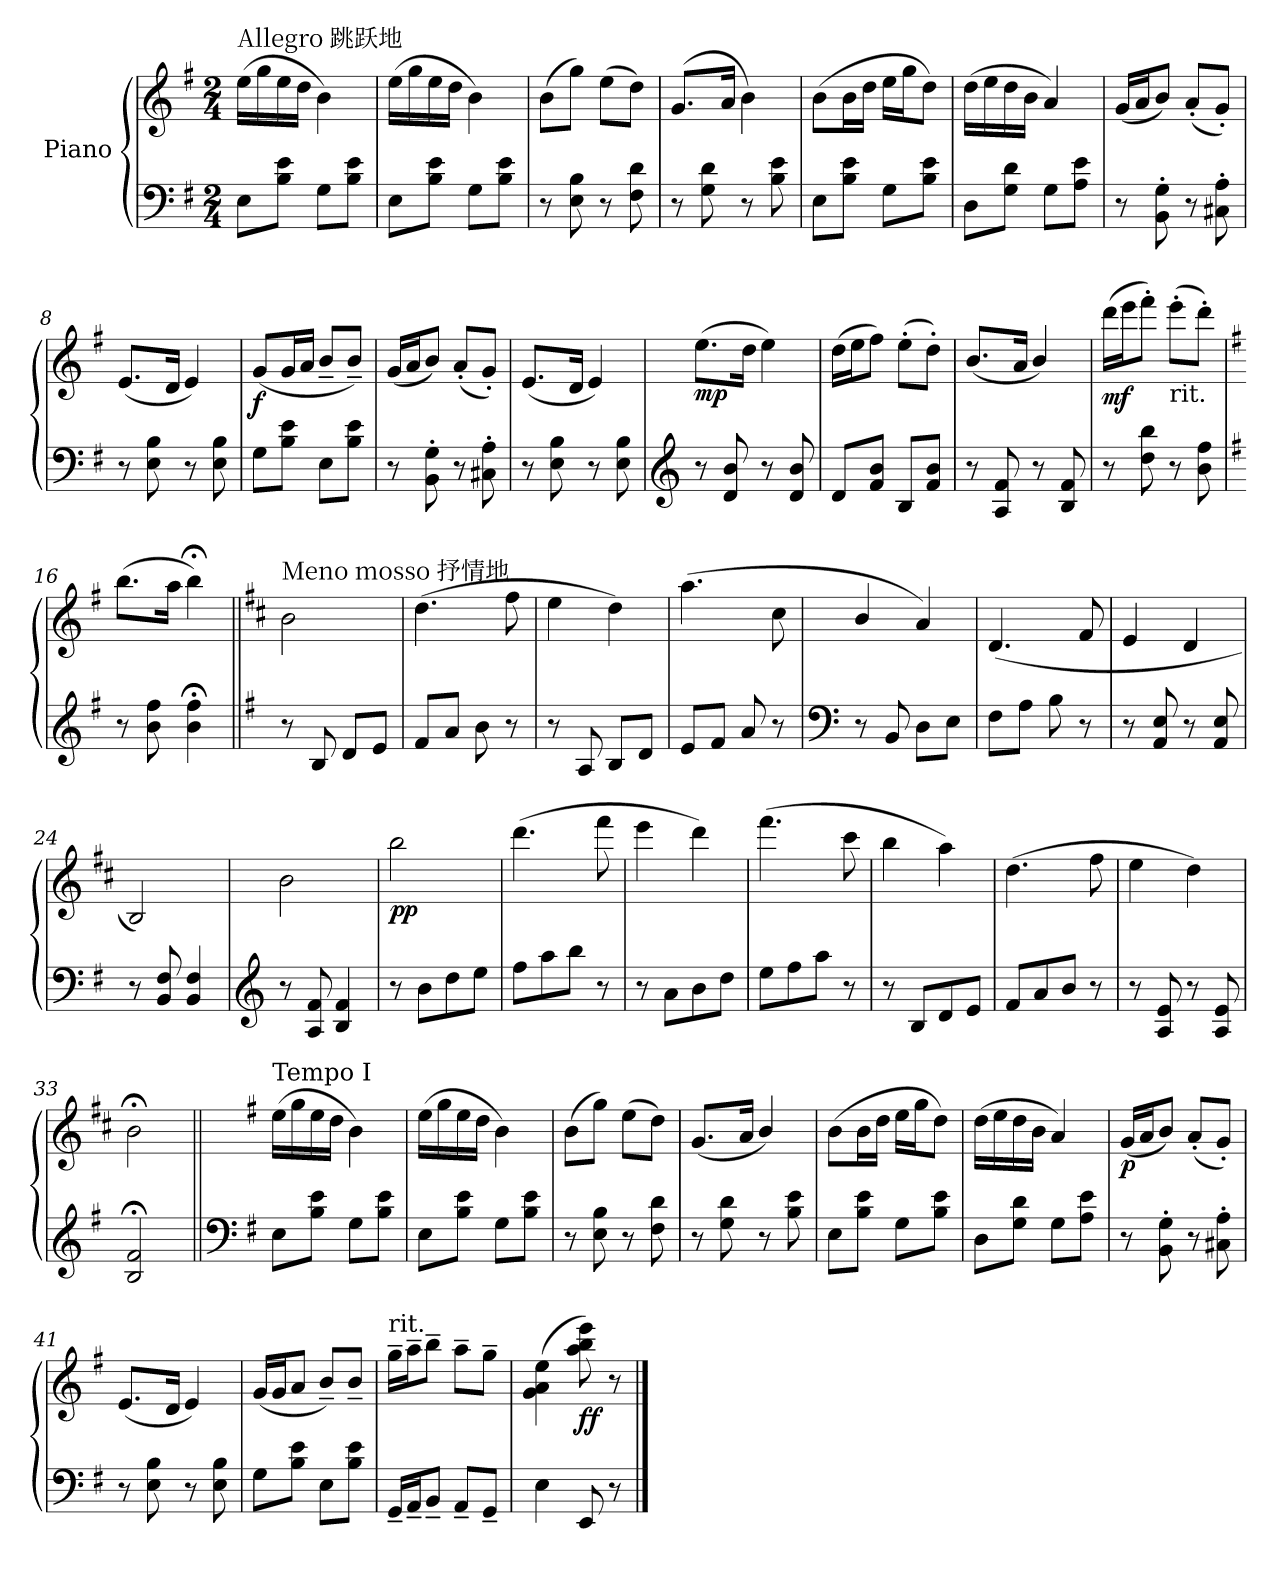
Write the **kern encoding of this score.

**kern	**kern	**dynam
*part1	*part1	*part1
*staff2	*staff1	*staff1/2
*I"Piano	*	*
*clefF4	*clefG2	*
*k[f#]	*k[f#]	*
*M2/4	*M2/4	*
=1	=1	=1
!	!LO:TX:a:t=Allegro 跳跃地	!
8E<\L	(>16ee>\LL	.
.	16gg\	.
8B\<< 8e\<<J	16ee\	.
.	16dd\JJ	.
8G<\L	4b\)	.
8B\ 8e\J	.	.
=2	=2	=2
8E\L	(>16ee\LL	.
.	16gg\	.
8B\ 8e\J	16ee\	.
.	16dd\JJ	.
8G\L	4b\)	.
8B\ 8e\J	.	.
=3	=3	=3
8r	(>8b>\L	.
8E\ 8B\	8gg\J)	.
8r	(>8ee\L	.
8F#\ 8d\	8dd\J)	.
=4	=4	=4
8r	(<8.g/L	.
8G\ 8d\	.	.
.	16a/Jk	.
8r	4b\)	.
8B\ 8e\	.	.
!!LO:LB:g=z
=5	=5	=5
8E\L	(>8b\L	.
8B\ 8e\J	16b\L	.
.	16dd\JJ	.
8G\L	16ee>\LL	.
.	16gg\J	.
8B\ 8e\J	8dd\J)	.
=6	=6	=6
8D<\L	(>16dd>\LL	.
.	16ee\	.
8G\<< 8d\<<J	16dd\	.
.	16b\JJ	.
8G<\L	4a/)	.
8A\<< 8e\<<J	.	.
=7	=7	=7
8r	(<16g>/LL	.
.	16a/J	.
8BB\'> 8G\'>	8b/J)	.
8r	(<8a'>/L	.
8C#X\'> 8A\'>	8g'>/J)	.
=8	=8	=8
8r	(<8.e/L	.
8E\ 8B\	.	.
.	16d/Jk	.
8r	4e/)	.
8E\ 8B\	.	.
!!LO:LB:g=z
=9	=9	=9
!	!	!LO:DY:b
8G\L	(<8g>/L	f
8B\ 8e\J	16g/L	.
.	16a/JJ	.
8E\L	8b~</L	.
8B\ 8e\J	8b~</J)	.
=10	=10	=10
8r	(<16g/LL	.
.	16a/J	.
8BB\'> 8G\'>	8b/J)	.
8r	(<8a'>/L	.
8C#X\'> 8A\'>	8g'>/J)	.
=11	=11	=11
8r	(<8.e>/L	.
8E\ 8B\	.	.
.	16d/Jk	.
8r	4e/)	.
8E\ 8B\	.	.
=12	=12	=12
*clefG2	*	*
!	!	!LO:DY:b
8r	(>8.ee>\L	mp
8d/ 8b/	.	.
.	16dd\Jk	.
8r	4ee\)	.
8d/ 8b/	.	.
!!LO:LB:g=z
=13	=13	=13
8d/L	(>16dd>\LL	.
.	16ee\J	.
8f#/ 8b/J	8ff#\J)	.
8B/L	(>8ee'>\L	.
8f#/ 8b/J	8dd'>\J)	.
=14	=14	=14
8r	(<8.b/L	.
8A/ 8f#/	.	.
.	16a/Jk	.
8r	4b/)	.
8B/ 8f#/	.	.
=15	=15	=15
!	!	!LO:DY:b
8r	(>16ddd>\LL	mf
.	16eee\J	.
8dd\ 8bb\	8fff#'>\J)	.
!	!LO:TX:b:t=rit.	!
8r	(>8eee'>\L	.
8b\ 8ff#\	8ddd'>\J)	.
=16	=16	=16
*k[f#]	*k[f#]	*
8r	(>8.bb\L	.
8b\ 8ff#\	.	.
.	16aa\Jk	.
4b\;< 4ff#\;<	4bb;<\)	.
!!LO:PB:g=z
=17||	=17||	=17||
*	*k[f#c#]	*
!	!LO:TX:a:t=Meno mosso 抒情地	!
8r	2b>\	.
8B</	.	.
8d</L	.	.
8e</J	.	.
=18	=18	=18
8f#</L	(>4.dd>\	.
8a/J	.	.
8b\	.	.
8r	8ff#\	.
=19	=19	=19
8r	4ee\	.
8A</	.	.
8B</L	4dd\)	.
8d</J	.	.
=20	=20	=20
8e</L	(>4.aa>\	.
8f#</J	.	.
8a/	.	.
8r	8cc#>\	.
=21	=21	=21
*clefF4	*	*
8r	4b>/	.
8BB</	.	.
8D\L	4a>/)	.
8E\J	.	.
=22	=22	=22
8F#<\L	(<4.d/	.
8A\J	.	.
8B\	.	.
8r	8f#/	.
!!LO:LB:g=z
=23	=23	=23
8r	4e/	.
8AA/ 8E/	.	.
8r	4d/	.
8AA/ 8E/	.	.
=24	=24	=24
8r	2B>/)	.
8BB/ 8F#/	.	.
4BB/ 4F#/	.	.
=25	=25	=25
*clefG2	*	*
8r	2b>\	.
8A/ 8f#/	.	.
4B/ 4f#/	.	.
=26	=26	=26
!	!	!LO:DY:b
8r	2bb>\	pp
8b<\L	.	.
8dd<\	.	.
8ee<\J	.	.
=27	=27	=27
8ff#<\L	(>4.ddd>\	.
8aa\	.	.
8bb\J	.	.
8r	8fff#\	.
=28	=28	=28
8r	4eee\	.
8a<\L	.	.
8b\	4ddd\)	.
8dd<\J	.	.
!!LO:LB:g=z
=29	=29	=29
8ee\L	(>4.fff#\	.
8ff#\	.	.
8aa\J	.	.
8r	8ccc#\	.
=30	=30	=30
8r	4bb\	.
8B</L	.	.
8d/	4aa\)	.
8e/J	.	.
=31	=31	=31
8f#/L	(>4.dd\	.
8a/	.	.
8b/J	.	.
8r	8ff#\	.
=32	=32	=32
8r	4ee\	.
8A/ 8e/	.	.
8r	4dd\)	.
8A/ 8e/	.	.
=33	=33	=33
2B/; 2f#/;	2b;<\	.
=34||	=34||	=34||
*clefF4	*	*
*k[f#]	*k[f#]	*
!	!LO:TX:a:t=Tempo I	!
8E\L	(>16ee\LL	.
.	16gg\	.
8B\ 8e\J	16ee\	.
.	16dd\JJ	.
8G\L	4b\)	.
8B\ 8e\J	.	.
!!LO:LB:g=z
=35	=35	=35
8E\L	(>16ee\LL	.
.	16gg\	.
8B\ 8e\J	16ee\	.
.	16dd\JJ	.
8G\L	4b\)	.
8B\ 8e\J	.	.
=36	=36	=36
8r	(>8b\L	.
8E\ 8B\	8gg\J)	.
8r	(>8ee\L	.
8F#\ 8d\	8dd\J)	.
=37	=37	=37
8r	(<8.g/L	.
8G\ 8d\	.	.
.	16a/Jk	.
8r	4b/)	.
8B\ 8e\	.	.
=38	=38	=38
8E\L	(>8b\L	.
8B\ 8e\J	16b\L	.
.	16dd\JJ	.
8G\L	16ee\LL	.
.	16gg\J	.
8B\ 8e\J	8dd\J)	.
=39	=39	=39
8D\L	(>16dd\LL	.
.	16ee\	.
8G\ 8d\J	16dd\	.
.	16b\JJ	.
8G\L	4a/)	.
8A\ 8e\J	.	.
!!LO:LB:g=z
=40	=40	=40
!	!	!LO:DY:b
8r	(<16g>/LL	p
.	16a/J	.
8BB\'> 8G\'>	8b/J)	.
8r	(<8a'</L	.
8C#X\'> 8A\'>	8g'</J)	.
=41	=41	=41
8r	(<8.e/L	.
8E\ 8B\	.	.
.	16d/Jk	.
8r	4e/)	.
8E\ 8B\	.	.
=42	=42	=42
8G\L	(<16g/LL	.
.	16g/J	.
8B\ 8e\J	8a/J	.
8E\L	8b~>/L)	.
8B\ 8e\J	8b~>/J	.
=43	=43	=43
!	!LO:TX:a:t=rit.	!
16GG<~</LL	16gg>~>\LL	.
16AA~</J	16aa~>\J	.
8BB~</J	8bb~>\J	.
8AA~</L	8aa~>\L	.
8GG~</J	8gg~>\J	.
=44	=44	=44
4E\	(>4g\>>> 4a\>>> 4ee\>>>	.
!	!	!LO:DY:b
8EE/	8aa\ 8bb\ 8eee\)	ff
8r	8r	.
==	==	==
*-	*-	*-
